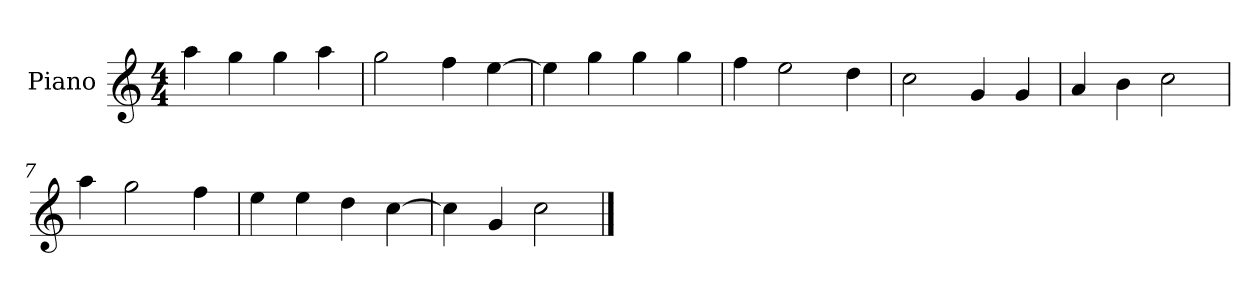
**kern
*part1
*staff1
*I"Piano
*I'P-no
*clefG2
*k[]
*M4/4
*MM90
=1
4aa\
4gg\
4gg\
4aa\
=2
2gg\
4ff\
[4ee\
=3
4ee\]
4gg\
4gg\
4gg\
=4
4ff\
2ee\
4dd\
=5
2cc\
4g/
4g/
=6
4a/
4b\
2cc\
=7
4aa\
2gg\
4ff\
=8
4ee\
4ee\
4dd\
[4cc\
=9
4cc\]
4g/
2cc\
==
*-
